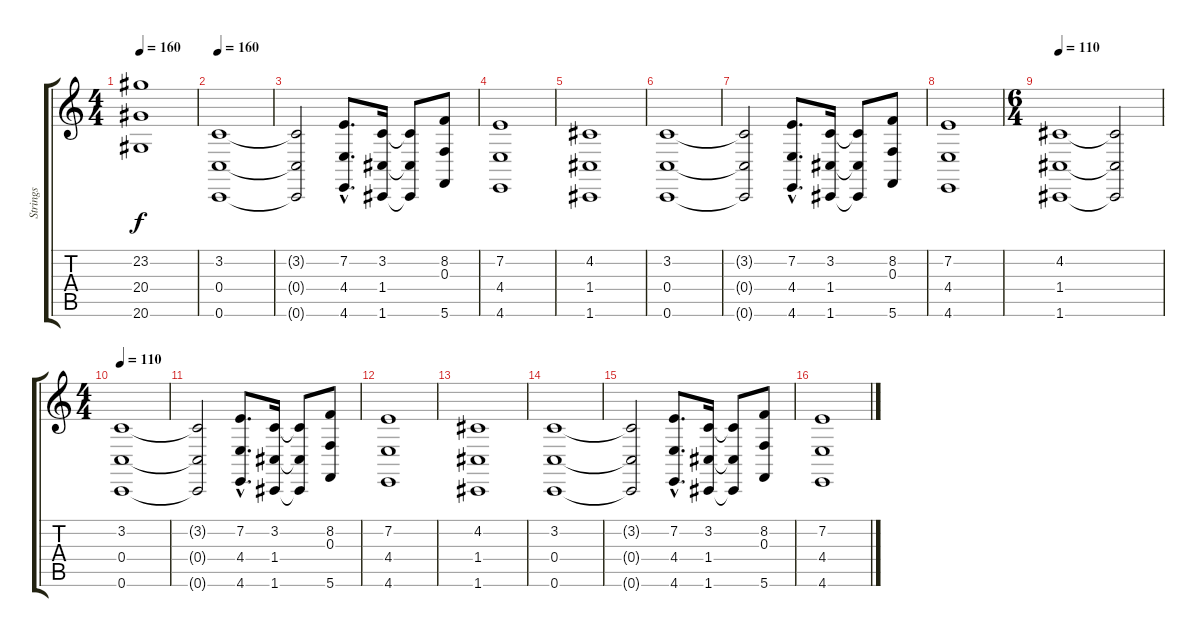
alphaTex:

\track ("Strings" "Strings") {instrument stringensemble2}
\staff {score tabs}
\tuning (D4 A3 F3 C3 G2 C2) {hide}
\ts (4 4)
\tempo 160
\clef g2
\ks c
(23.2{t} 20.4{t} 20.6{t}).1{dy f} |
\tempo 160
(3.2 0.4 0.6).1{instrument synthstrings2} |
(3.2{t} 0.4{t} 0.6{t}).2 (7.2{hac} 4.4{hac} 4.6{hac}).8{d} (3.2 1.4 1.6).16 (3.2{t} 1.4{t} 1.6{t}).8 (8.2 0.3 5.6).8 |
(7.2 4.4 4.6).1 |
(4.2 1.4 1.6).1 |
(3.2 0.4 0.6).1{instrument synthstrings2} |
(3.2{t} 0.4{t} 0.6{t}).2 (7.2{hac} 4.4{hac} 4.6{hac}).8{d} (3.2 1.4 1.6).16 (3.2{t} 1.4{t} 1.6{t}).8 (8.2 0.3 5.6).8 |
(7.2 4.4 4.6).1 |
\ts (6 4)
\tempo 110
(4.2 1.4 1.6).1 (4.2{t} 1.4{t} 1.6{t}).2 |
\ts (4 4)
\tempo 160
\tempo 110
(3.2 0.4 0.6).1{instrument synthstrings2} |
(3.2{t} 0.4{t} 0.6{t}).2 (7.2{hac} 4.4{hac} 4.6{hac}).8{d} (3.2 1.4 1.6).16 (3.2{t} 1.4{t} 1.6{t}).8 (8.2 0.3 5.6).8 |
(7.2 4.4 4.6).1 |
(4.2 1.4 1.6).1 |
(3.2 0.4 0.6).1{instrument synthstrings2} |
(3.2{t} 0.4{t} 0.6{t}).2 (7.2{hac} 4.4{hac} 4.6{hac}).8{d} (3.2 1.4 1.6).16 (3.2{t} 1.4{t} 1.6{t}).8 (8.2 0.3 5.6).8 |
(7.2 4.4 4.6).1
